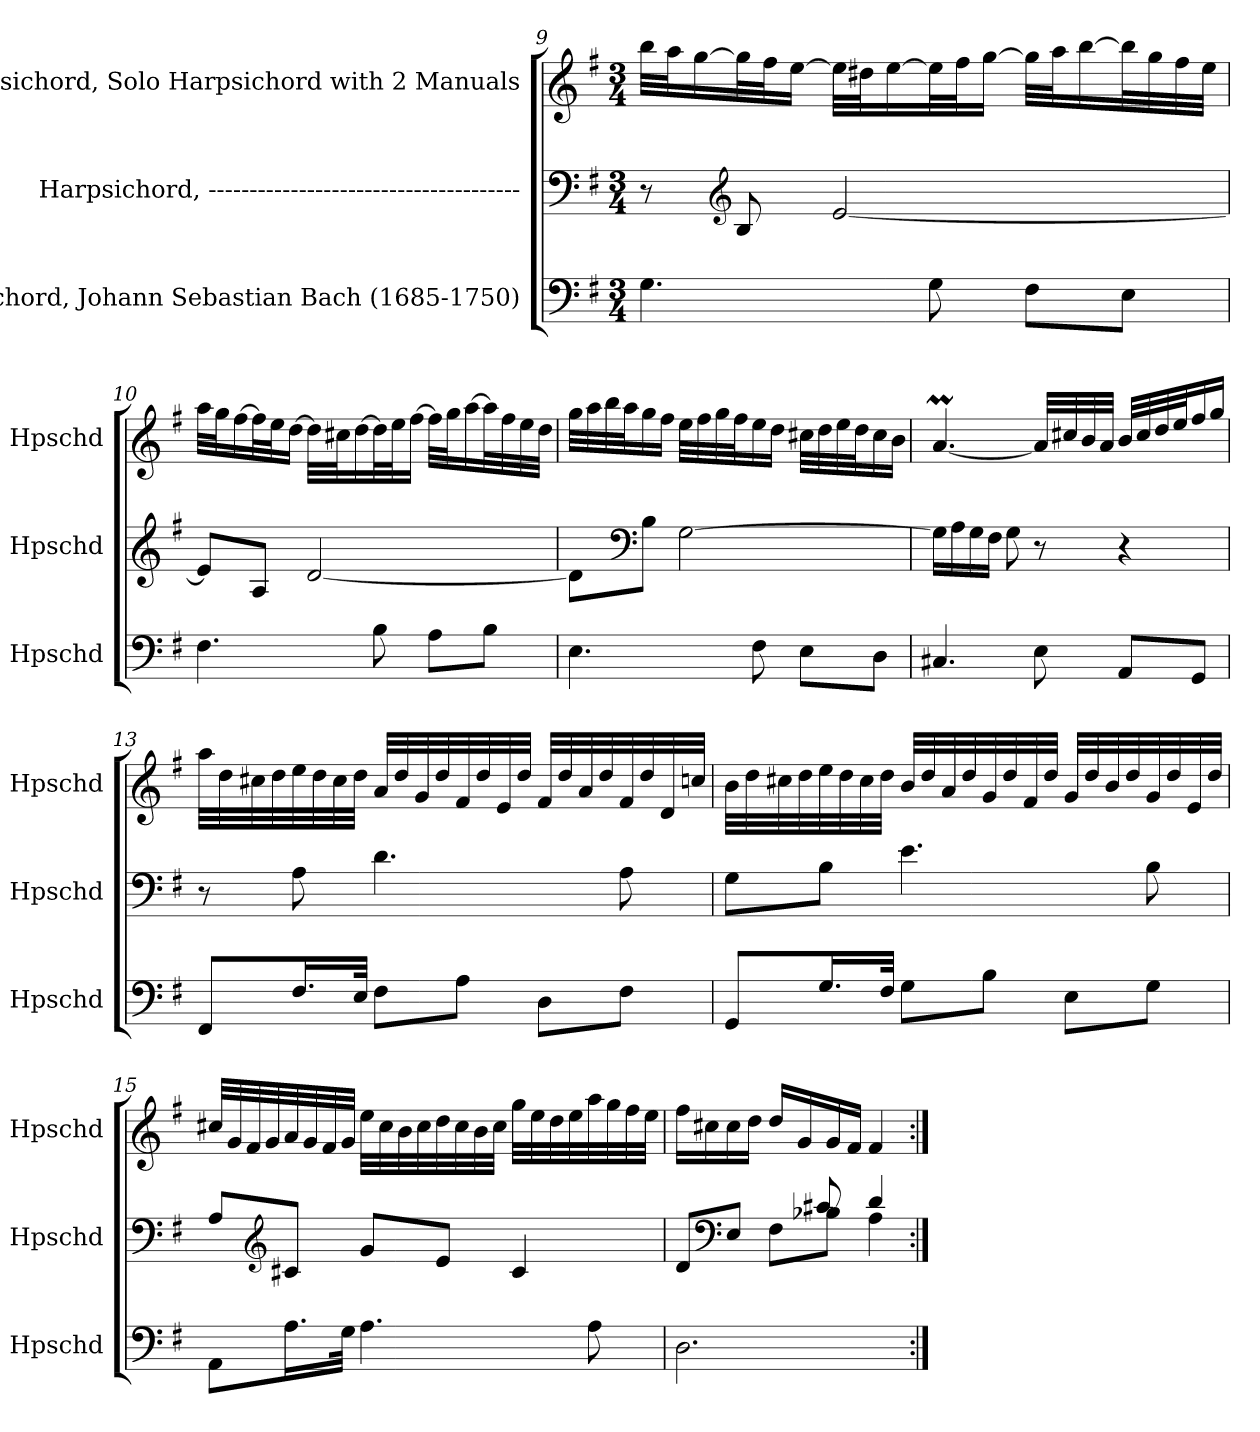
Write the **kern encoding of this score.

**kern	**kern	**kern
*part3	*part2	*part1
*staff3	*staff2	*staff1
*I"Harpsichord, Johann Sebastian Bach  (1685-1750)	*I"Harpsichord, --------------------------------------	*I"Harpsichord, Solo Harpsichord with 2 Manuals
*I'Hpschd	*I'Hpschd	*I'Hpschd
*clefF4	*clefF4	*clefG2
*k[f#]	*k[f#]	*k[f#]
*M3/4	*M3/4	*M3/4
=9	=9	=9
4.G\	8r	32bb\LLL
.	.	32aa\J
.	.	[16gg\
*	*clefG2	*
.	8B/	32gg\L]
.	.	32ff#\J
.	.	[16ee\JJ
.	[2e/	32ee\LLL]
.	.	32dd#X\J
.	.	[16ee\
8G\	.	32ee\L]
.	.	32ff#\J
.	.	[16gg\JJ
8F#\L	.	32gg\LLL]
.	.	32aa\J
.	.	[16bb\
8E\J	.	32bb\L]
.	.	32gg\
.	.	32ff#\
.	.	32ee\JJJ
!!LO:LB:g=z
=10	=10	=10
4.F#\	8e/L]	32aa\LLL
.	.	32gg\J
.	.	[16ff#\
.	8A/J	32ff#\L]
.	.	32ee\J
.	.	[16dd\JJ
.	[2d/	32dd\LLL]
.	.	32cc#X\J
.	.	[16dd\
8B\	.	32dd\L]
.	.	32ee\J
.	.	[16ff#\JJ
8A\L	.	32ff#\LLL]
.	.	32gg\J
.	.	[16aa\
8B\J	.	32aa\L]
.	.	32ff#\
.	.	32ee\
.	.	32dd\JJJ
=11	=11	=11
4.E\	8d\L]	32gg\LLL
.	.	32aa\
.	.	32bb\
.	.	32aa\J
*	*clefF4	*
.	8B\J	16gg\
.	.	16ff#\JJ
.	[2G\	32ee\LLL
.	.	32ff#\
.	.	32gg\
.	.	32ff#\J
8F#\	.	16ee\
.	.	16dd\JJ
8E\L	.	32cc#X\LLL
.	.	32dd\
.	.	32ee\
.	.	32dd\J
8D\J	.	16cc#\
.	.	16b\JJ
!!LO:LB:g=z
=12	=12	=12
4.C#X/	16G\LL]	[4.aM/
.	16A\	.
.	16G\	.
.	16F#\JJ	.
.	8G\	.
8E\	8r	32a/LLL]
.	.	32cc#X/
.	.	32b/
.	.	32a/JJJ
8AA/L	4r	32b/LLL
.	.	32cc#/
.	.	32dd/
.	.	32ee/J
8GG/J	.	16ff#/
.	.	16gg/JJ
=13	=13	=13
8FF#/L	8r	32aa\LLL
.	.	32dd\
.	.	32cc#X\
.	.	32dd\
16.F#/L	8A\	32ee\
.	.	32dd\
.	.	32cc#\
32E/JJk	.	32dd\JJJ
8F#\L	4.d\	32a/LLL
.	.	32dd/
.	.	32g/
.	.	32dd/
8A\J	.	32f#/
.	.	32dd/
.	.	32e/
.	.	32dd/JJJ
8D\L	.	32f#/LLL
.	.	32dd/
.	.	32a/
.	.	32dd/
8F#\J	8A\	32f#/
.	.	32dd/
.	.	32d/
.	.	32ccn/JJJ
!!LO:LB:g=z
=14	=14	=14
8GG/L	8G\L	32b\LLL
.	.	32dd\
.	.	32cc#X\
.	.	32dd\
16.G/L	8B\J	32ee\
.	.	32dd\
.	.	32cc#\
32F#/JJk	.	32dd\JJJ
8G\L	4.e\	32b/LLL
.	.	32dd/
.	.	32a/
.	.	32dd/
8B\J	.	32g/
.	.	32dd/
.	.	32f#/
.	.	32dd/JJJ
8E\L	.	32g/LLL
.	.	32dd/
.	.	32b/
.	.	32dd/
8G\J	8B\	32g/
.	.	32dd/
.	.	32e/
.	.	32dd/JJJ
=15	=15	=15
8AA\L	8A/L	32cc#X/LLL
.	.	32g/
.	.	32f#/
.	.	32g/
*	*clefG2	*
16.A\L	8c#X/J	32a/
.	.	32g/
.	.	32f#/
32G\JJk	.	32g/JJJ
4.A\	8g/L	32ee\LLL
.	.	32cc#\
.	.	32b\
.	.	32cc#\
.	8e/J	32dd\
.	.	32cc#\
.	.	32b\
.	.	32cc#\JJJ
.	4c#/	32gg\LLL
.	.	32ee\
.	.	32dd\
.	.	32ee\
8A\	.	32aa\
.	.	32gg\
.	.	32ff#\
.	.	32ee\JJJ
!!LO:PB:g=z
=16	=16	=16
*	*^	*
2.D\	8d/L	4.ryy	16ff#\LL
.	.	.	16cc#X\
*	*clefF4	*	*
.	8E/J	.	16cc#\
.	.	.	16dd\JJ
.	8F#\L	.	16dd/LL
.	.	.	16g/
.	8B-X\J	8c#X/	16g/
.	.	.	16f#/JJ
.	4A\	4d/	4f#/
*	*v	*v	*
=:|!	=:|!	=:|!
*-	*-	*-
